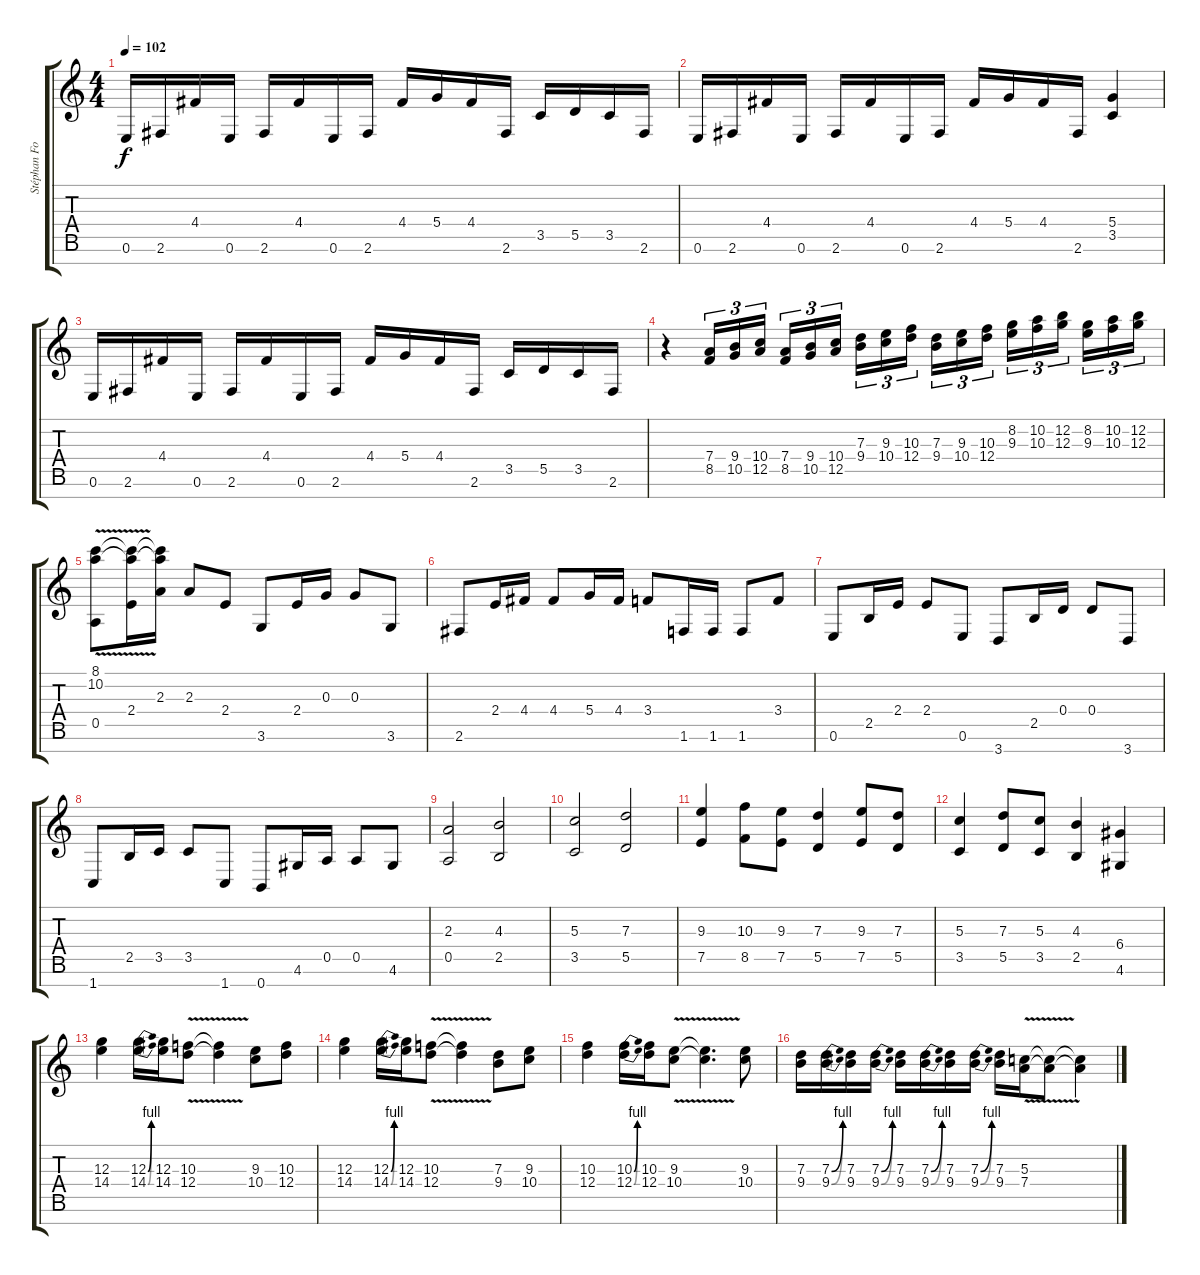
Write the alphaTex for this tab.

\track ("Stéphan Forté" "Stéphan Fo") {instrument distortionguitar}
\staff {score tabs}
\tuning (E4 B3 G3 D3 A2 E2 B1) {hide}
\ts (4 4)
\tempo 102
\clef g2
\ks c
0.6.16{dy f} 2.6.16 4.4.16 0.6.16 2.6.16 4.4.16 0.6.16 2.6.16 4.4.16 5.4.16 4.4.16 2.6.16 3.5.16 5.5.16 3.5.16 2.6.16 |
0.6.16 2.6.16 4.4.16 0.6.16 2.6.16 4.4.16 0.6.16 2.6.16 4.4.16 5.4.16 4.4.16 2.6.16 (5.4 3.5).4 |
0.6.16 2.6.16 4.4.16 0.6.16 2.6.16 4.4.16 0.6.16 2.6.16 4.4.16 5.4.16 4.4.16 2.6.16 3.5.16 5.5.16 3.5.16 2.6.16 |
r.4 (7.4 8.5).16{tu (3 2)} (9.4 10.5).16{tu (3 2)} (10.4 12.5).16{tu (3 2) beam splitsecondary} (7.4 8.5).16{tu (3 2)} (9.4 10.5).16{tu (3 2)} (10.4 12.5).16{tu (3 2)} (7.3 9.4).16{tu (3 2)} (9.3 10.4).16{tu (3 2)} (10.3 12.4).16{tu (3 2) beam splitsecondary} (7.3 9.4).16{tu (3 2)} (9.3 10.4).16{tu (3 2)} (10.3 12.4).16{tu (3 2)} (8.2 9.3).16{tu (3 2)} (10.2 10.3).16{tu (3 2)} (12.2 12.3).16{tu (3 2) beam splitsecondary} (8.2 9.3).16{tu (3 2)} (10.2 10.3).16{tu (3 2)} (12.2 12.3).16{tu (3 2)} |
(8.1{v} 10.2{v} 0.5).8 (8.1{t} 10.2{t} 2.4).16 (8.1{t} 10.2{t} 2.3).16 2.3.8 2.4.8 3.6.8 2.4.16 0.3.16 0.3.8 3.6.8 |
2.6.8 2.4.16 4.4.16 4.4.8 5.4.16 4.4.16 3.4.8 1.6.16 1.6.16 1.6.8 3.4.8 |
0.6.8 2.5.16 2.4.16 2.4.8 0.6.8 3.7.8 2.5.16 0.4.16 0.4.8 3.7.8 |
1.7.8 2.5.16 3.5.16 3.5.8 1.7.8 0.7.8 4.6.16 0.5.16 0.5.8 4.6.8 |
(2.3 0.5).2 (4.3 2.5).2 |
(5.3 3.5).2 (7.3 5.5).2 |
(9.3 7.5).4 (10.3 8.5).8 (9.3 7.5).8 (7.3 5.5).4 (9.3 7.5).8 (7.3 5.5).8 |
(5.3 3.5).4 (7.3 5.5).8 (5.3 3.5).8 (4.3 2.5).4 (6.4 4.6).4 |
(12.3 14.4).4 (12.3{be (bend 0 0 60 4)} 14.4{be (bend 0 0 60 4)}).16 (12.3 14.4).16 (10.3{v} 12.4).8 (10.3{t} 12.4{t}).4 (9.3 10.4).8 (10.3 12.4).8 |
(12.3 14.4).4 (12.3{be (bend 0 0 60 4)} 14.4{be (bend 0 0 60 4)}).16 (12.3 14.4).16 (10.3{v} 12.4).8 (10.3{t} 12.4{t}).4 (7.3 9.4).8 (9.3 10.4).8 |
(10.3 12.4).4 (10.3{be (bend 0 0 60 4)} 12.4{be (bend 0 0 60 4)}).16 (10.3 12.4).16 (9.3{v} 10.4).8 (9.3{t} 10.4{t}).4{d} (9.3 10.4).8 |
(7.3 9.4).16 (7.3{be (bend 0 0 60 4)} 9.4{be (bend 0 0 60 4)}).16 (7.3 9.4).16 (7.3{be (bend 0 0 60 4)} 9.4{be (bend 0 0 60 4)}).16 (7.3 9.4).16 (7.3{be (bend 0 0 60 4)} 9.4{be (bend 0 0 60 4)}).16 (7.3 9.4).16 (7.3{be (bend 0 0 60 4)} 9.4{be (bend 0 0 60 4)}).16 (7.3 9.4).16 (5.3{v} 7.4).16 (5.3{t} 7.4{t}).8 (5.3{t} 7.4{t}).4
